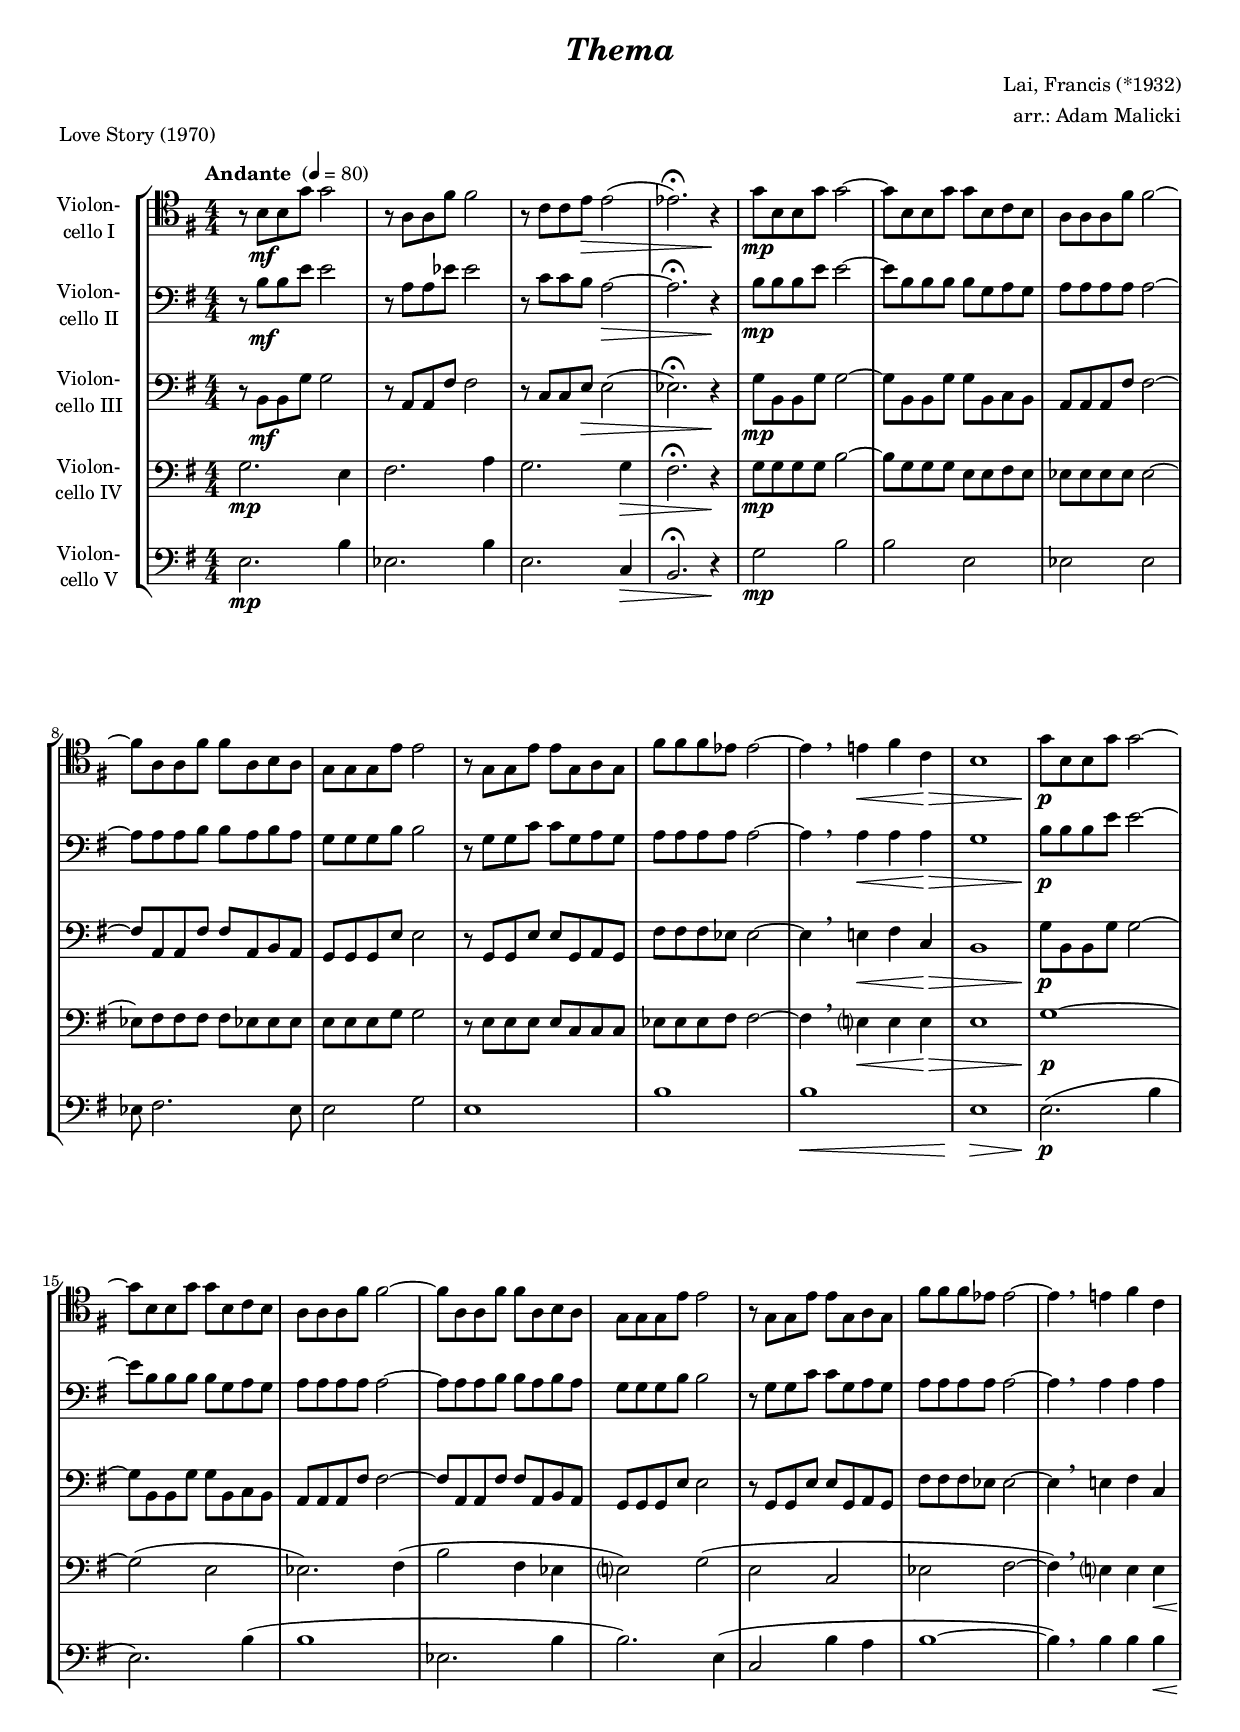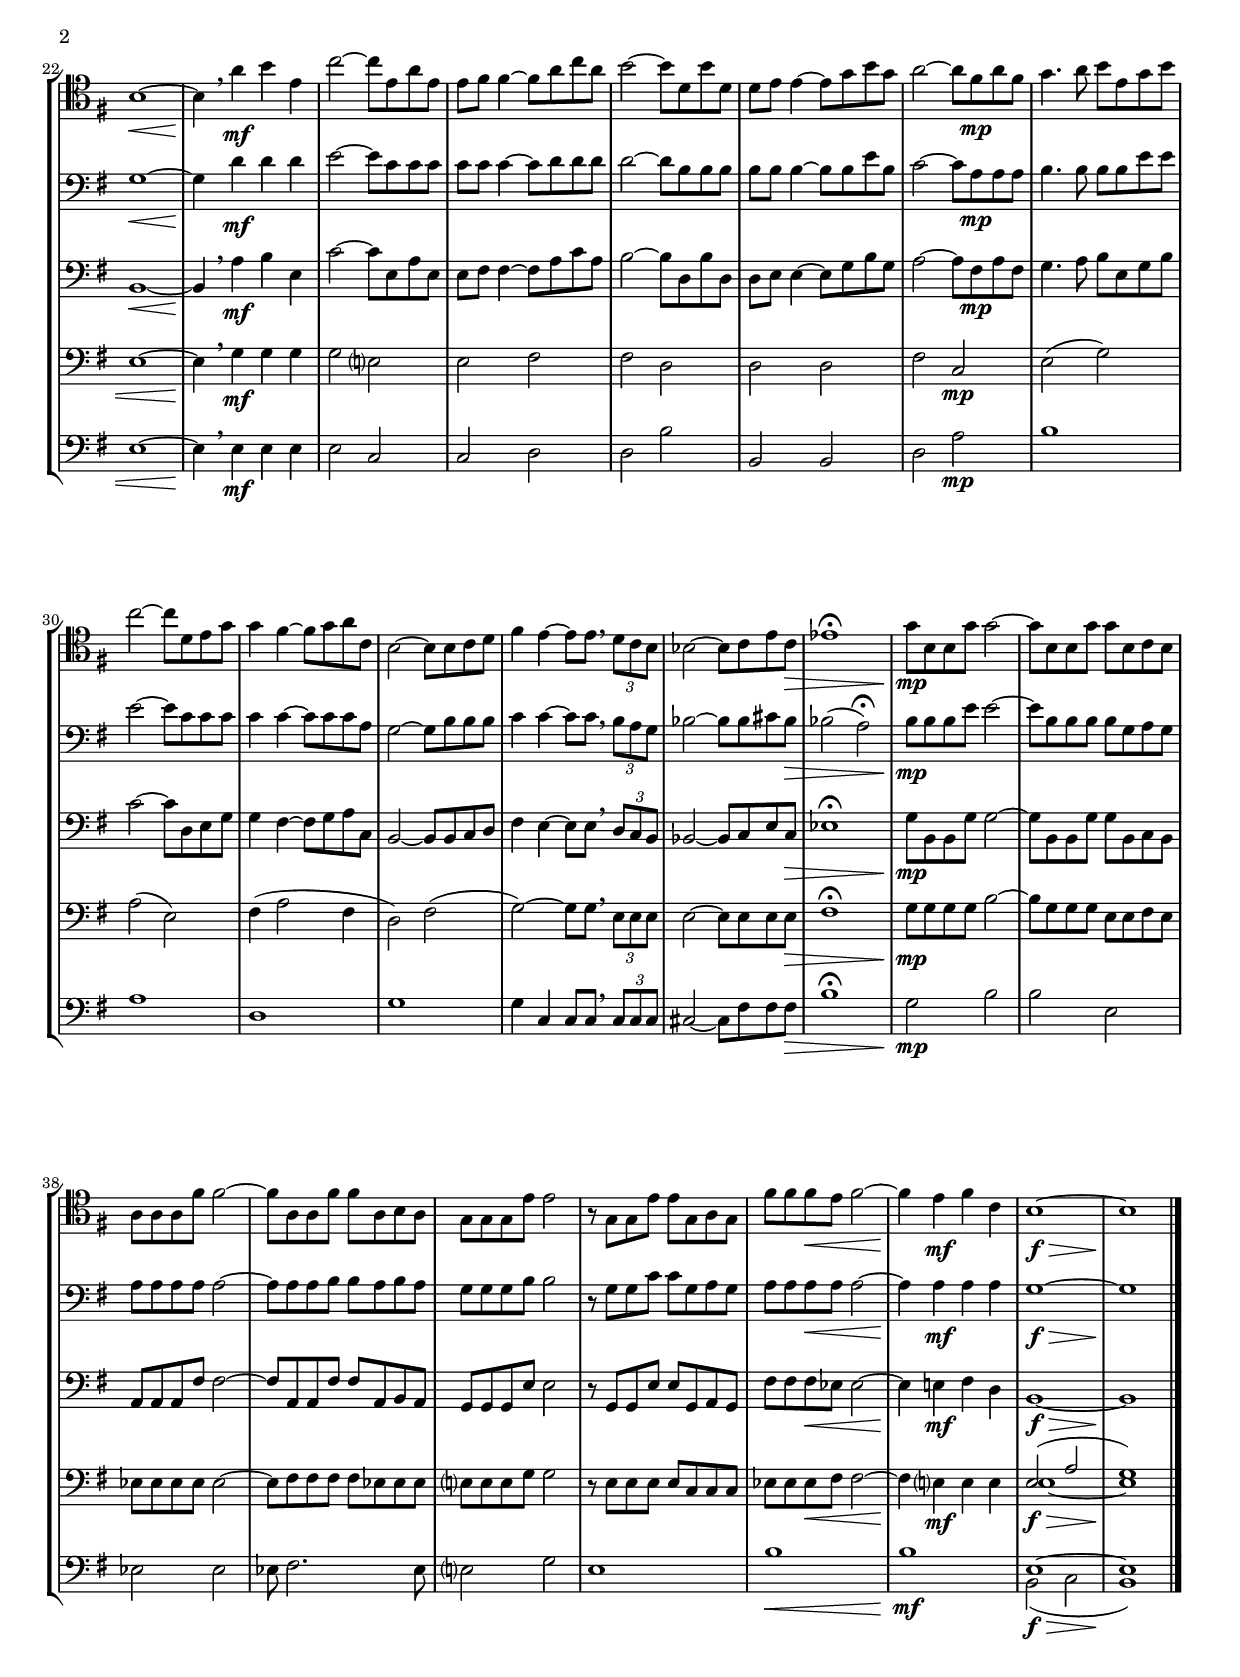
\version "2.18.2"
\include "deutsch.ly"

#(set-global-staff-size 17)

\header {
  title     = \markup \bold \italic "Thema"
  composer  = "Lai, Francis (*1932)"
  arranger  = "arr.: Adam Malicki"
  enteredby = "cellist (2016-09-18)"
  piece     = "Love Story (1970)"
}

voiceconsts = {
  \key fis \minor
  \time 4/4
  \clef "bass"
  \tempo "Andante " 4=80
  \numericTimeSignature
  \compressFullBarRests
  \set tupletSpannerDuration = #(ly:make-moment 1 4)
  % Set default beaming for all staves
%  \set Timing.beamExceptions = #'()
%  \set Timing.baseMoment     = #(ly:make-moment 1 4)
%  \set Timing.beatStructure  = #'(1 1 1)
}

%mifl= "oboe"
mihi= "trumpet"
mist = "string ensemble 1"
%miva = "pizzicato strings"
miba = "bassoon"
%miba = "electric bass (pick)"
%miba = "drawbar organ"
%miba = "harpsichord"

va = \relative c'' {
  \voiceconsts
  \clef "tenor"
  
  r8 cis\mf cis a' a2
  r8 h, h gis' gis2
  r8 d d fis\> fis2(
  f!2.)\fermata r4\!
  a8\mp cis, cis a' a2~
  a8 cis, cis a' a cis, d cis

  h h h gis' gis2~
  gis8 h, h gis' gis h, cis h
  a a a fis' fis2
  r8 a, a fis' fis a, h a
  gis' gis gis f! f2~
  f4 \breathe fis\< gis d\!\>
  
  cis1
  a'8\!\p cis, cis a' a2~
  a8 cis, cis a' a cis, d cis
  h h h gis' gis2~
  gis8 h, h gis' gis h, cis h
  a a a fis' fis2

  r8 a, a fis' fis a, h a
  gis' gis gis f! f2~
  f4 \breathe fis gis d
  cis1~\<
  cis4\! \breathe h'\mf cis fis,
  d'2~ d8 fis, h fis

  fis gis gis4~ gis8 h d h
  cis2~ cis8 e, cis' e,
  e fis fis4~ fis8 a cis a
  h2~ h8 gis\mp h gis
  a4. h8 cis fis, a cis

  d2~ d8 e, fis a
  a4 gis~ gis8 a h d,
  cis2~ cis8 cis d e
  gis4 fis~ fis8 fis \breathe \times 2/3 { e d cis  }
  c!2~ c8 d fis d\>
  f!1\fermata
  a8\!\mp cis, cis a' a2~

  a8 cis, cis a' a cis, d cis
  h h h gis' gis2~
  gis8 h, h gis' gis h, cis h
  a a a fis' fis2
  r8 a, a fis' fis a, h a

  gis' gis gis\< fis gis2~
  gis4\! fis\mf gis d
  cis1~\f\>
  cis\! \bar "|."
}

vb = \relative c'' {
  \voiceconsts

  r8 cis\mf cis fis fis2
  r8 h, h f'! f2
  r8 d d cis h2~\>
  h2.\fermata r4\!
  cis8\mp cis cis fis fis2~
  fis8 cis cis cis cis a h a

  h h h h h2~
  h8 h h cis cis h cis h
  a a a cis cis2
  r8 a a d d a h a
  h h h h h2~
  h4 \breathe h\< h h\!\>
  a1

  cis8\!\p cis cis fis fis2~
  fis8 cis cis cis cis a h a
  h h h h h2~
  h8 h h cis cis h cis h
  a a a cis cis2
  r8 a a d d a h a

  h h h h h2~
  h4 \breathe h h h
  a1~\<
  a4\! e'\mf e e
  fis2~ fis8 d d d
  d d d4~ d8 e e e
  e2~ e8 cis cis cis

  cis cis cis4~ cis8 cis fis cis
  d2~ d8 h\mp h h
  cis4. cis8 cis cis fis fis
  fis2~ fis8 d d d
  d4 d~ d8 d d h
  a2~ a8 cis cis cis

  d4 d~ d8 d \breathe \times 2/3 { cis h a }
  c!2~ c8 c dis c\>
  c2( h)\fermata
  cis8\!\mp cis cis fis fis2~
  fis8 cis cis cis cis a h a
  h h h h h2~

  h8 h h cis cis h cis h
  a a a cis cis2
  r8 a a d d a h a
  h h h\< h h2~
  h4\! h\mf h h
  a1~\f\>
  a\! \bar "|."
}

vc = \relative c' {
  \voiceconsts

  r8 cis\mf cis a' a2
  r8 h, h gis' gis2
  r8 d d fis\> fis2(
  f!2.)\fermata r4\!
  a8\mp cis, cis a' a2~
  a8 cis, cis a' a cis, d cis

  h h h gis' gis2~
  gis8 h, h gis' gis h, cis h
  a a a fis' fis2
  r8 a, a fis' fis a, h a
  gis' gis gis f! f2~

  f4 \breathe fis\< gis d\!\>
  cis1
  a'8\!\p cis, cis a' a2~
  a8 cis, cis a' a cis, d cis
  h h h gis' gis2~
  gis8 h, h gis' gis h, cis h

  a a a fis' fis2
  r8 a, a fis' fis a, h a
  gis' gis gis f! f2~
  f4 \breathe fis gis d
  cis1~\<
  cis4\! \breathe h'\mf cis fis,

  d'2~ d8 fis, h fis
  fis gis gis4~ gis8 h d h
  cis2~ cis8 e, cis' e,
  e fis fis4~ fis8 a cis a
  h2~ h8 gis\mp h gis
  a4. h8 cis fis, a cis

  d2~ d8 e, fis a
  a4 gis~ gis8 a h d,
  cis2~ cis8 cis d e
  gis4 fis~ fis8 fis \breathe \times 2/3 { e d cis }
  c!2~ c8 d fis d\>
  f!1\fermata

  a8\!\mp cis, cis a' a2~
  a8 cis, cis a' a cis, d cis
  h h h gis' gis2~
  gis8 h, h gis' gis h, cis h
  a a a fis' fis2

  r8 a, a fis' fis a, h a
  gis' gis gis\< f! f2~
  f4\! fis\mf gis e
  cis1~\f\>
  cis\! \bar "|."
}

vd = \relative c'' {
  \voiceconsts

  a2.\mp fis4
  gis2. h4
  a2. a4\>
  gis2.\fermata r4\!
  a8\mp a a a cis2~
  cis8 a a a fis fis gis fis
  f! f f f f2~

  f8 gis gis gis gis f f f
  fis fis fis a a2
  r8 fis fis fis fis d d d
  f! f f gis gis2~
  gis4 \breathe fis?\< fis fis\!\>
  fis1
  a~\!\p

  a2( fis
  f!2.) gis4(
  cis2 gis4 f!
  fis?2) a(
  fis d
  f! gis~
  gis4) \breathe fis?4 fis fis\<
  fis1~
  fis4\! \breathe a\mf a a
  a2 fis?

  fis gis
  gis e
  e e
  gis d\mp
  fis( a)
  h( fis)
  gis4( h2 gis4
  e2) gis(
  a)~ a8 a \breathe \times 2/3 { fis fis fis }
  fis2~ fis8 fis fis fis\>

  gis1\fermata
  a8\!\mp a a a cis2~
  cis8 a a a fis fis gis fis
  f! f f f f2~
  f8 gis gis gis gis f! f f
  fis? fis fis a a2

  r8 fis fis fis fis d d d
  f! f f\< gis gis2~
  gis4\! fis?\mf fis fis
  << {
    fis2(\f\> h
    a1)\!
  } \\ {
    fis1~
    fis
  } >> \bar "|."
}

ve = \relative c' {
  \voiceconsts

  fis2.\mp cis'4
  f,!2. cis'4
  fis,2. d4\>
  cis2.\fermata r4\!
  a'2\mp cis
  cis fis,
  f! f
  f8 gis2. f8
  fis2 a
  fis1
  cis'

  cis\<
  fis,\!\>
  fis2.(\!\p cis'4
  fis,2.) cis'4(
  cis1
  f,!2. cis'4
  cis2.) fis,4(
  d2 cis'4 h
  cis1~
  cis4) \breathe cis cis cis\<
  fis,1~

  fis4\! \breathe fis\mf fis fis
  fis2 d
  d e
  e cis'
  cis, cis
  e h'\mp
  cis1
  h
  e,
  a
  a4 d, d8 d \breathe \times 2/3 { d d d }

  dis2~ dis8 gis gis gis\>
  cis1\fermata
  a2\!\mp cis
  cis fis,
  f! f
  f8 gis2. f8
  fis?2 a
  fis1
  cis'\<
  cis\!\mf
  << {
    fis,~
    fis
  } \\ {
    cis2(\f\> d
    cis1)\!
  } >> \bar "|."
  
}


music = \new StaffGroup <<
      \new Staff {
        \set Staff.midiInstrument = \mist
        \set Staff.instrumentName = \markup \center-column { "Violon-" "cello I" }
        \transpose fis e, { \va }
      }

      \new Staff {
        \set Staff.midiInstrument = \mist
        \set Staff.instrumentName = \markup \center-column { "Violon-" "cello II" }
        \transpose fis e, { \vb }
      }

      \new Staff {
        \set Staff.midiInstrument = \mist
        \set Staff.instrumentName = \markup \center-column { "Violon-" "cello III" }
        \transpose fis e, { \vc }
      }

      \new Staff {
        \set Staff.midiInstrument = \miba
        \set Staff.instrumentName = \markup \center-column { "Violon-" "cello IV" }
        \transpose fis e, { \vd }
      }

      \new Staff {
        \set Staff.midiInstrument = \miba
        \set Staff.instrumentName = \markup \center-column { "Violon-" "cello V" }
        \transpose fis e, { \ve }
      }
>>

\book {
  \score {
   \music
    \layout {}
  }

  \score {
    \unfoldRepeats \music

    \midi {
      \context {
        \Score
      }
    }
  }
}
